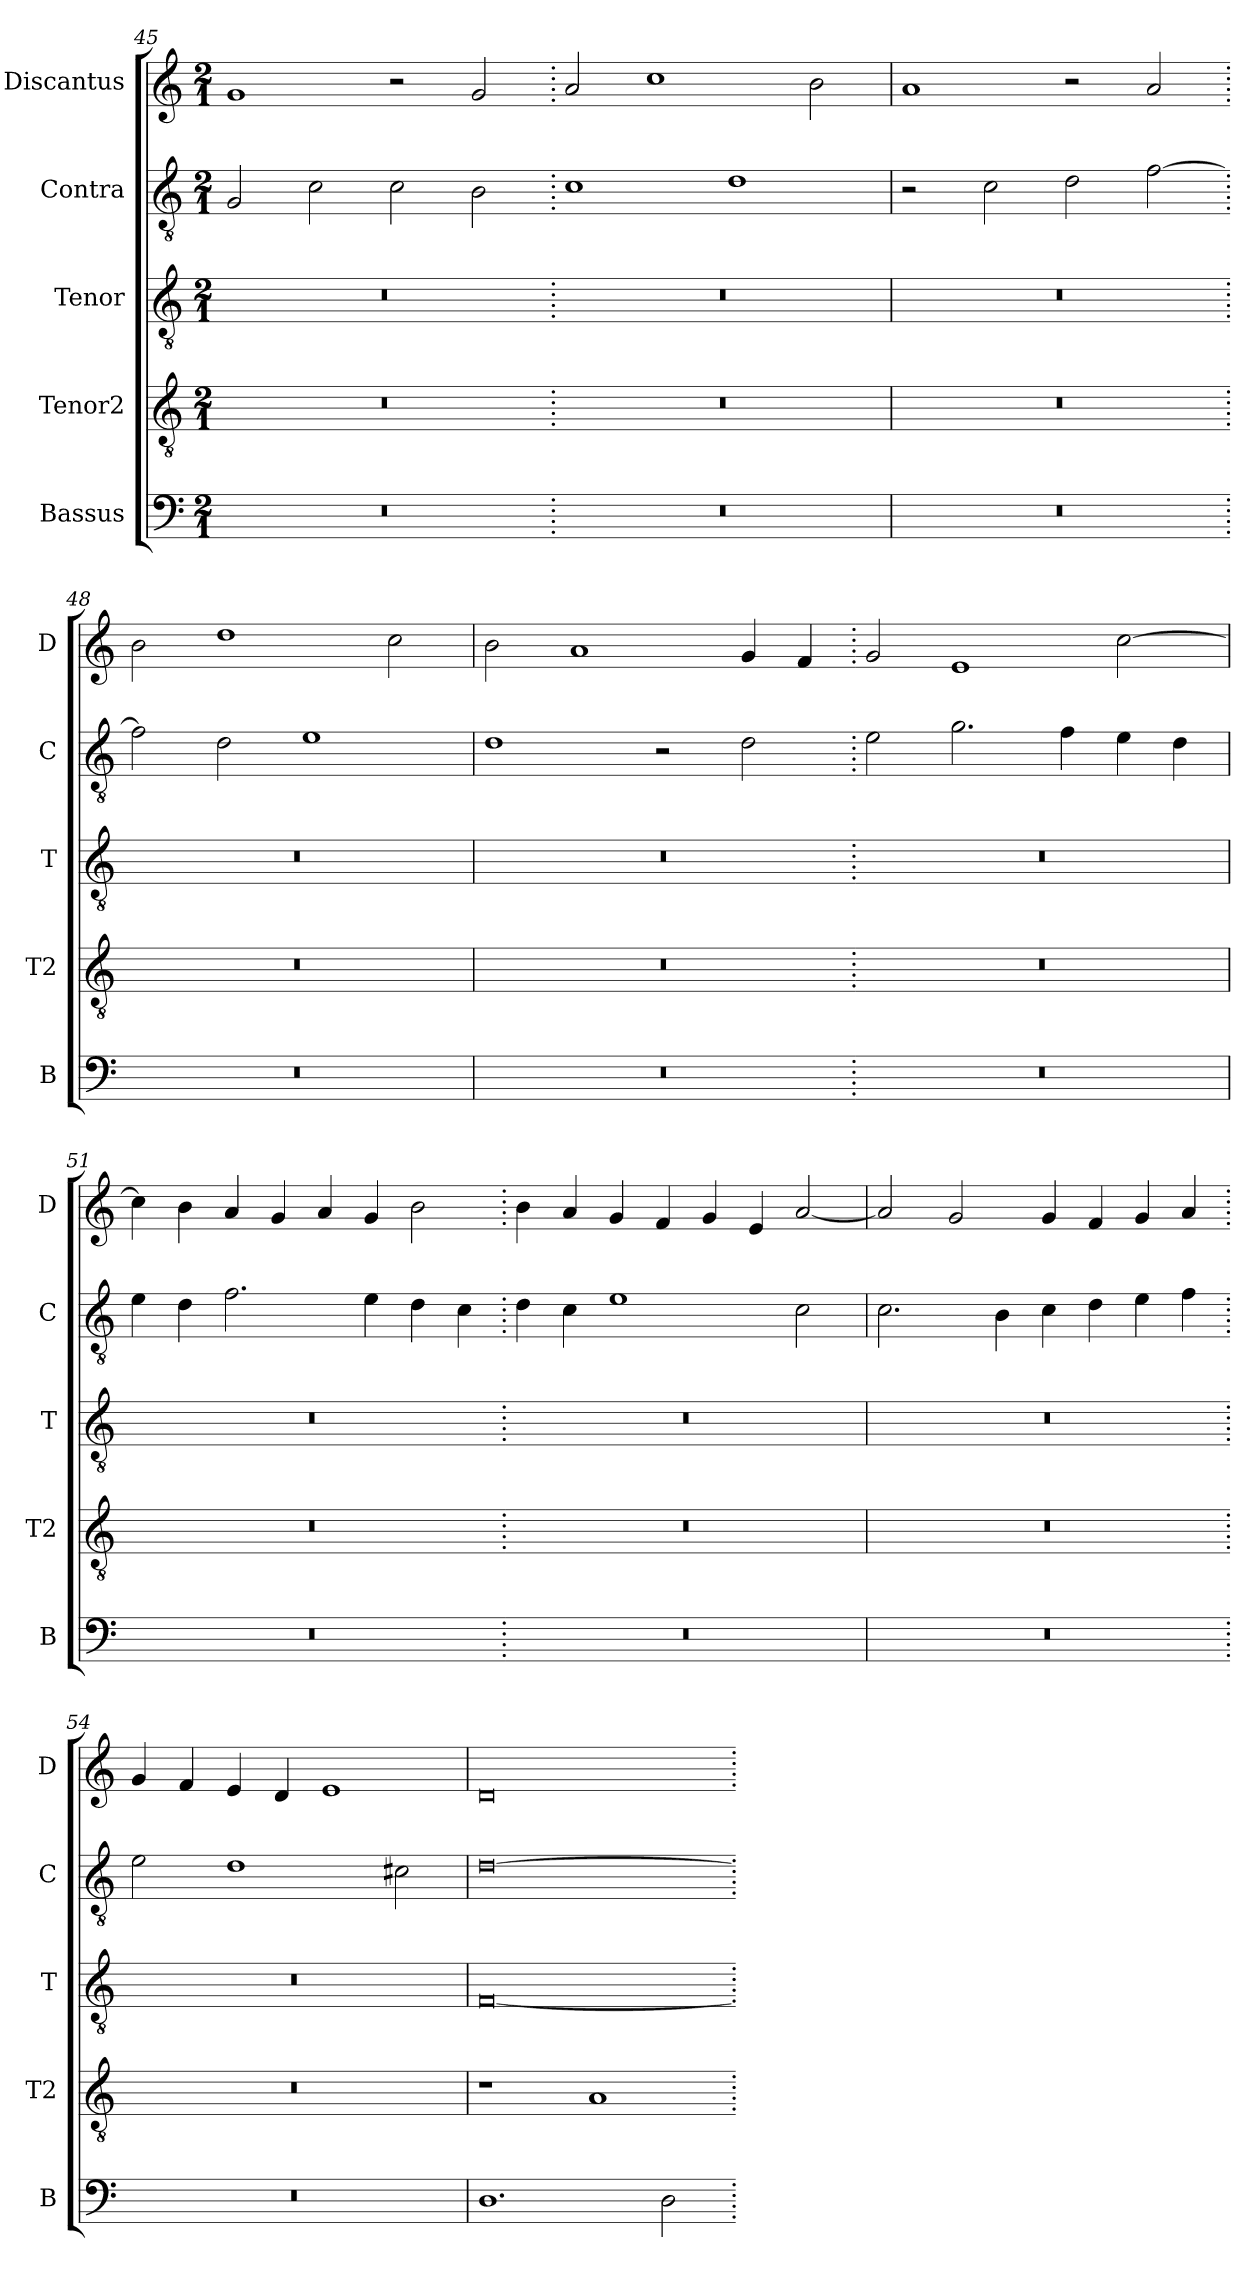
**kern	**kern	**kern	**kern	**kern
*part5	*part4	*part3	*part2	*part1
*staff5	*staff4	*staff3	*staff2	*staff1
*I"Bassus	*I"Tenor2	*I"Tenor	*I"Contra	*I"Discantus
*I'B	*I'T2	*I'T	*I'C	*I'D
*clefF4	*clefGv2	*clefGv2	*clefGv2	*clefG2
*k[]	*k[]	*k[]	*k[]	*k[]
*M2/1	*M2/1	*M2/1	*M2/1	*M2/1
=45	=45	=45	=45	=45
0r	0r	0r	2G/	1g
.	.	.	2c\	.
.	.	.	2c\	2r
.	.	.	2B\	2g/
=46.	=46.	=46.	=46.	=46.
0r	0r	0r	1c	2a/
.	.	.	.	1cc
.	.	.	1d	.
.	.	.	.	2b\
=47	=47	=47	=47	=47
0r	0r	0r	2r	1a
.	.	.	2c\	.
.	.	.	2d\	2r
.	.	.	[2f\	2a/
=48.	=48.	=48.	=48.	=48.
0r	0r	0r	2f\]	2b\
.	.	.	2d\	1dd
.	.	.	1e	.
.	.	.	.	2cc\
=49	=49	=49	=49	=49
0r	0r	0r	1d	2b\
.	.	.	.	1a
.	.	.	2r	.
.	.	.	2d\	4g/
.	.	.	.	4f/
=50.	=50.	=50.	=50.	=50.
0r	0r	0r	2e\	2g/
.	.	.	2.g\	1e
.	.	.	4f\	.
.	.	.	4e\	[2cc\
.	.	.	4d\	.
=51	=51	=51	=51	=51
0r	0r	0r	4e\	4cc\]
.	.	.	4d\	4b\
.	.	.	2.f\	4a/
.	.	.	.	4g/
.	.	.	.	4a/
.	.	.	4e\	4g/
.	.	.	4d\	2b\
.	.	.	4c\	.
=52.	=52.	=52.	=52.	=52.
0r	0r	0r	4d\	4b\
.	.	.	4c\	4a/
.	.	.	1e	4g/
.	.	.	.	4f/
.	.	.	.	4g/
.	.	.	.	4e/
.	.	.	2c\	[2a/
=53	=53	=53	=53	=53
0r	0r	0r	2.c\	2a/]
.	.	.	.	2g/
.	.	.	4B\	.
.	.	.	4c\	4g/
.	.	.	4d\	4f/
.	.	.	4e\	4g/
.	.	.	4f\	4a/
=54.	=54.	=54.	=54.	=54.
0r	0r	0r	2e\	4g/
.	.	.	.	4f/
.	.	.	1d	4e/
.	.	.	.	4d/
.	.	.	.	1e
.	.	.	2c#X\	.
=55	=55	=55	=55	=55
1.D	1r	[0F	[0d	0d
.	1A	.	.	.
2D\	.	.	.	.
=.	=.	=.	=.	=.
*-	*-	*-	*-	*-
